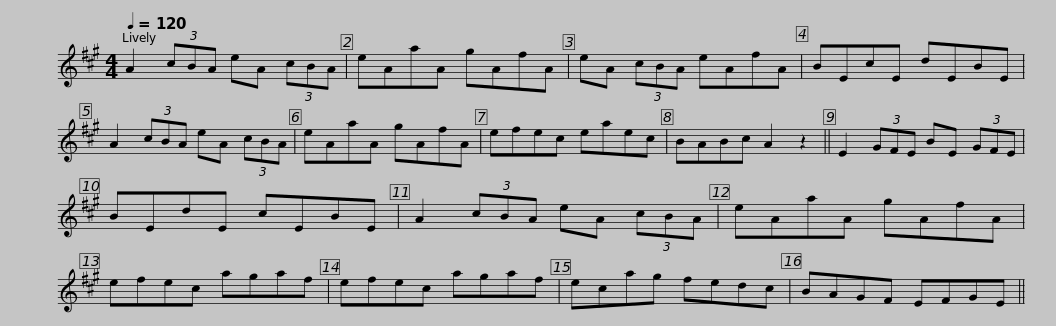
X:1
L:1/8
Q:1/4=120
M:4/4
I:linebreak $
K:A
V:1 treble
V:1
 A2 (3cBA eA (3cBA | eAaA gAfA | eA (3cBA eAfA | BEcE dEBE | A2 (3cBA eA (3cBA |$ %5
 eAaA gAfA | efec eaec | BABc A2 z2 || E2 (3GFE BE (3GFE | BEdE cEBE |$ %10
 A2 (3cBA eA (3cBA | eAaA gAfA | efec agaf | efec agaf | ecag fedc |$ %15
 BAGF EFGE || %16
